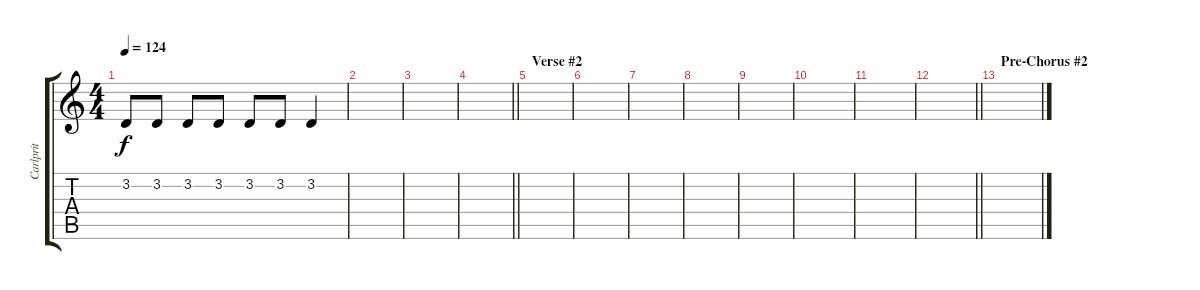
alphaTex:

\track ("Carlprit" "Carlprit") {instrument lead6voice}
\staff {score tabs}
\tuning (E4 B3 G3 D3 A2 E2) {hide}
\ts (4 4)
\tempo 124
\clef g2
\ks c
3.2.8{dy f} 3.2.8 3.2.8 3.2.8 3.2.8 3.2.8 3.2.4 |
|
|
\barLineRight lightlight
|
\section ("" "Verse #2")
|
|
|
|
|
|
|
\barLineRight lightlight
|
\section ("" "Pre-Chorus #2")
